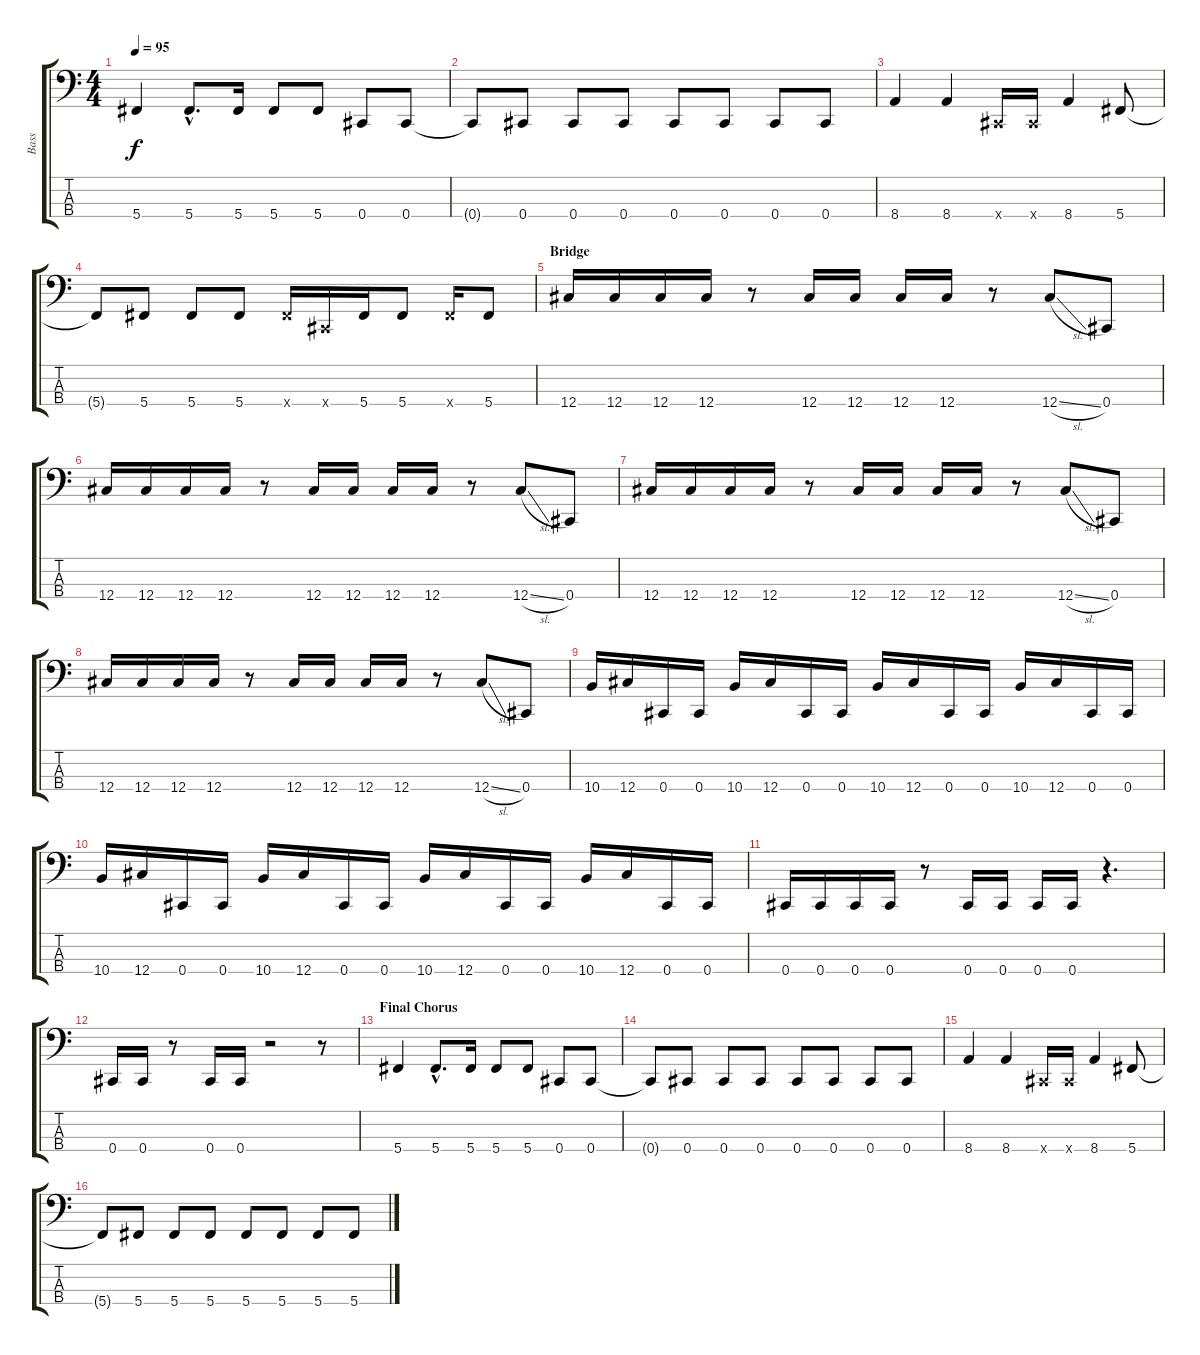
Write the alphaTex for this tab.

\track ("Bass" "Bass") {instrument electricbassfinger}
\staff {score tabs}
\tuning (G2 D2 A1 Db1) {hide}
\ts (4 4)
\tempo 95
\clef f4
\ks c
5.4.4{dy f} 5.4{hac}.8{d} 5.4.16 5.4.8 5.4.8 0.4.8 0.4.8 |
0.4{t}.8 0.4.8 0.4.8 0.4.8 0.4.8 0.4.8 0.4.8 0.4.8 |
8.4.4 8.4.4 0.4{x}.16 0.4{x}.16 8.4.4 5.4.8 |
5.4{t}.8 5.4.8 5.4.8 5.4.8 5.4{x}.16 0.4{x}.16 5.4.16 5.4.8 5.4{x}.16 5.4.8 |
\section ("" "Bridge")
12.4.16 12.4.16 12.4.16 12.4.16 r.8 12.4.16 12.4.16 12.4.16 12.4.16 r.8 12.4{sl}.8 0.4.8 |
12.4.16 12.4.16 12.4.16 12.4.16 r.8 12.4.16 12.4.16 12.4.16 12.4.16 r.8 12.4{sl}.8 0.4.8 |
12.4.16 12.4.16 12.4.16 12.4.16 r.8 12.4.16 12.4.16 12.4.16 12.4.16 r.8 12.4{sl}.8 0.4.8 |
12.4.16 12.4.16 12.4.16 12.4.16 r.8 12.4.16 12.4.16 12.4.16 12.4.16 r.8 12.4{sl}.8 0.4.8 |
10.4.16 12.4.16 0.4.16 0.4.16 10.4.16 12.4.16 0.4.16 0.4.16 10.4.16 12.4.16 0.4.16 0.4.16 10.4.16 12.4.16 0.4.16 0.4.16 |
10.4.16 12.4.16 0.4.16 0.4.16 10.4.16 12.4.16 0.4.16 0.4.16 10.4.16 12.4.16 0.4.16 0.4.16 10.4.16 12.4.16 0.4.16 0.4.16 |
0.4.16 0.4.16 0.4.16 0.4.16 r.8 0.4.16 0.4.16 0.4.16 0.4.16 r.4{d} |
0.4.16 0.4.16 r.8 0.4.16 0.4.16 r.2 r.8 |
\section ("" "Final Chorus")
5.4.4 5.4{hac}.8{d} 5.4.16 5.4.8 5.4.8 0.4.8 0.4.8 |
0.4{t}.8 0.4.8 0.4.8 0.4.8 0.4.8 0.4.8 0.4.8 0.4.8 |
8.4.4 8.4.4 0.4{x}.16 0.4{x}.16 8.4.4 5.4.8 |
5.4{t}.8 5.4.8 5.4.8 5.4.8 5.4.8 5.4.8 5.4.8 5.4.8
